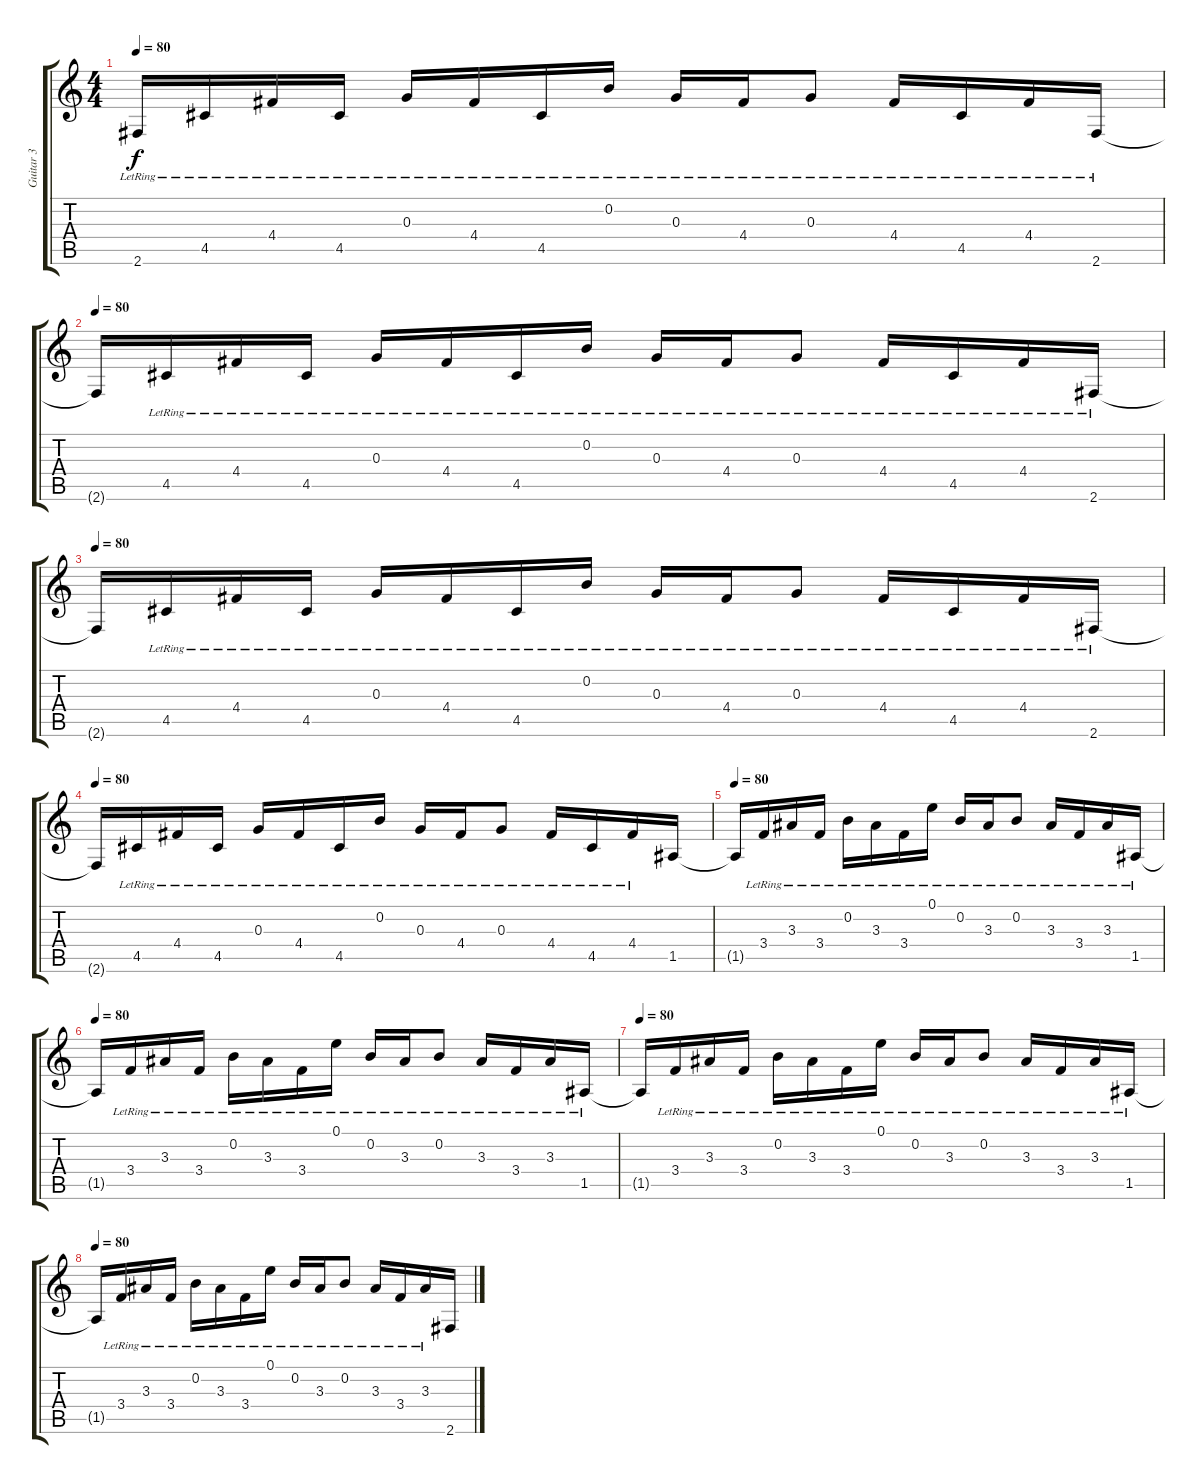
\track ("Guitar 3" "Guitar 3") {instrument acousticguitarsteel}
\staff {score tabs}
\tuning (E4 B3 G3 D3 A2 E2) {hide}
\ts (4 4)
\tempo 80
\clef g2
\ks c
2.6{lr}.16{dy f} 4.5{lr}.16 4.4{lr}.16 4.5{lr}.16 0.3{lr}.16 4.4{lr}.16 4.5{lr}.16 0.2{lr}.16 0.3{lr}.16 4.4{lr}.16 0.3{lr}.8 4.4{lr}.16 4.5{lr}.16 4.4{lr}.16 2.6{lr}.16 |
\tempo 80
2.6{t}.16 4.5{lr}.16 4.4{lr}.16 4.5{lr}.16 0.3{lr}.16 4.4{lr}.16 4.5{lr}.16 0.2{lr}.16 0.3{lr}.16 4.4{lr}.16 0.3{lr}.8 4.4{lr}.16 4.5{lr}.16 4.4{lr}.16 2.6{lr}.16 |
\tempo 80
2.6{t}.16 4.5{lr}.16 4.4{lr}.16 4.5{lr}.16 0.3{lr}.16 4.4{lr}.16 4.5{lr}.16 0.2{lr}.16 0.3{lr}.16 4.4{lr}.16 0.3{lr}.8 4.4{lr}.16 4.5{lr}.16 4.4{lr}.16 2.6{lr}.16 |
\tempo 80
2.6{t}.16 4.5{lr}.16 4.4{lr}.16 4.5{lr}.16 0.3{lr}.16 4.4{lr}.16 4.5{lr}.16 0.2{lr}.16 0.3{lr}.16 4.4{lr}.16 0.3{lr}.8 4.4{lr}.16 4.5{lr}.16 4.4{lr}.16 1.5.16 |
\tempo 80
1.5{t}.16 3.4{lr}.16 3.3{lr}.16 3.4{lr}.16 0.2{lr}.16 3.3{lr}.16 3.4{lr}.16 0.1{lr}.16 0.2{lr}.16 3.3{lr}.16 0.2{lr}.8 3.3{lr}.16 3.4{lr}.16 3.3{lr}.16 1.5{lr}.16 |
\tempo 80
1.5{t}.16 3.4{lr}.16 3.3{lr}.16 3.4{lr}.16 0.2{lr}.16 3.3{lr}.16 3.4{lr}.16 0.1{lr}.16 0.2{lr}.16 3.3{lr}.16 0.2{lr}.8 3.3{lr}.16 3.4{lr}.16 3.3{lr}.16 1.5{lr}.16 |
\tempo 80
1.5{t}.16 3.4{lr}.16 3.3{lr}.16 3.4{lr}.16 0.2{lr}.16 3.3{lr}.16 3.4{lr}.16 0.1{lr}.16 0.2{lr}.16 3.3{lr}.16 0.2{lr}.8 3.3{lr}.16 3.4{lr}.16 3.3{lr}.16 1.5{lr}.16 |
\tempo 80
1.5{t}.16 3.4{lr}.16 3.3{lr}.16 3.4{lr}.16 0.2{lr}.16 3.3{lr}.16 3.4{lr}.16 0.1{lr}.16 0.2{lr}.16 3.3{lr}.16 0.2{lr}.8 3.3{lr}.16 3.4{lr}.16 3.3{lr}.16 2.6.16
